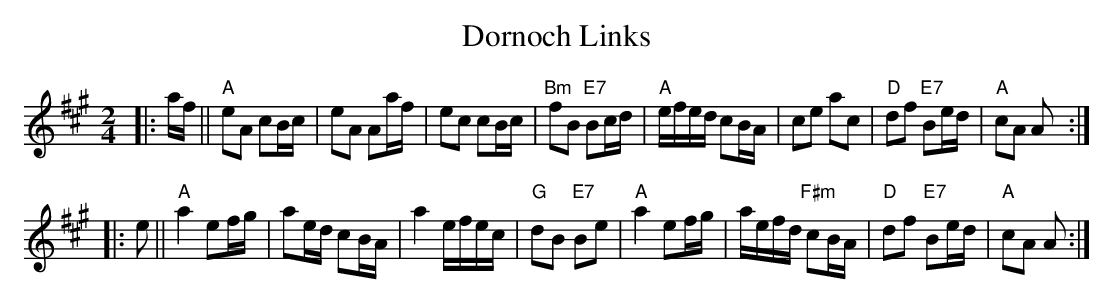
X:1
T: Dornoch Links
M: 2/4
L: 1/8
K: A
|: a/f/ \
|| "A"eA cB/c/ | eA Aa/f/ | ec cB/c/ | "Bm"fB "E7"Bc/d/ \
|  "A"e/f/e/d/ cB/A/ | ce ac | "D"df "E7"Be/d/ | "A"cA A :|
|: e \
|| "A"a2 ef/g/ | ae/d/ cB/A/ | a2 e/f/e/c/ | "G"dB "E7"Be \
|  "A"a2 ef/g/ | a/e/f/d/ "F#m"cB/A/ | "D"df "E7"Be/d/ | "A"cA A :|
